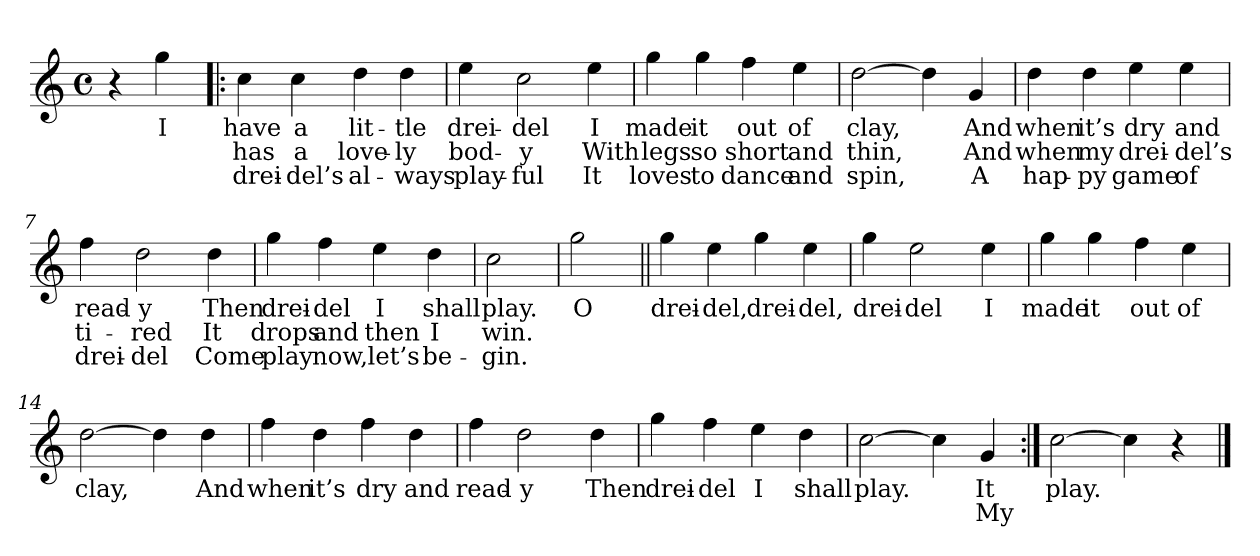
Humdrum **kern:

**kern	**text	**text	**text
*part1	*part1	*part1	*part1
*staff1	*staff1	*staff1	*staff1
*clefG2	*	*	*
*k[]	*	*	*
*C:	*	*	*
*M4/4	*	*	*
*met(c)	*	*	*
=1	=1	=1	=1
!	!LO:LY:b	!LO:LY:b	!LO:LY:b
4r	1.	2.	3.
!	!LO:LY:b	!	!
4gg\	I	.	.
=2!|:	=2!|:	=2!|:	=2!|:
!	!LO:LY:b	!LO:LY:b	!LO:LY:b
4cc\	have	has	drei-
!	!LO:LY:b	!LO:LY:b	!LO:LY:b
4cc\	a	a	-del’s
!	!LO:LY:b	!LO:LY:b	!LO:LY:b
4dd\	lit-	love-	al-
!	!LO:LY:b	!LO:LY:b	!LO:LY:b
4dd\	-tle	-ly	-ways
=3	=3	=3	=3
!	!LO:LY:b	!LO:LY:b	!LO:LY:b
4ee\	drei-	bod-	play-
!	!LO:LY:b	!LO:LY:b	!LO:LY:b
2cc\	-del	-y	-ful
!	!LO:LY:b	!LO:LY:b	!LO:LY:b
4ee\	I	With	It
=4	=4	=4	=4
!	!LO:LY:b	!LO:LY:b	!LO:LY:b
4gg\	made	legs	loves
!	!LO:LY:b	!LO:LY:b	!LO:LY:b
4gg\	it	so	to
!	!LO:LY:b	!LO:LY:b	!LO:LY:b
4ff\	out	short	dance
!	!LO:LY:b	!LO:LY:b	!LO:LY:b
4ee\	of	and	and
=5	=5	=5	=5
!	!LO:LY:b	!LO:LY:b	!LO:LY:b
[2dd\	clay,	thin,	spin,
4dd\]	.	.	.
!	!LO:LY:b	!LO:LY:b	!LO:LY:b
4g/	And	And	A
!!LO:LB:g=z
=6	=6	=6	=6
!	!LO:LY:b	!LO:LY:b	!LO:LY:b
4dd\	when	when	hap-
!	!LO:LY:b	!LO:LY:b	!LO:LY:b
4dd\	it’s	my	-py
!	!LO:LY:b	!LO:LY:b	!LO:LY:b
4ee\	dry	drei-	game
!	!LO:LY:b	!LO:LY:b	!LO:LY:b
4ee\	and	-del’s	of
=7	=7	=7	=7
!	!LO:LY:b	!LO:LY:b	!LO:LY:b
4ff\	read-	ti-	drei-
!	!LO:LY:b	!LO:LY:b	!LO:LY:b
2dd\	-y	-red	-del
!	!LO:LY:b	!LO:LY:b	!LO:LY:b
4dd\	Then	It	Come
=8	=8	=8	=8
!	!LO:LY:b	!LO:LY:b	!LO:LY:b
4gg\	drei-	drops	play
!	!LO:LY:b	!LO:LY:b	!LO:LY:b
4ff\	-del	and	now,
!	!LO:LY:b	!LO:LY:b	!LO:LY:b
4ee\	I	then	let’s
!	!LO:LY:b	!LO:LY:b	!LO:LY:b
4dd\	shall	I	be-
=9	=9	=9	=9
!	!LO:LY:b	!LO:LY:b	!LO:LY:b
2cc\	play.	win.	-gin.
=10	=10	=10	=10
!	!LO:LY:b	!	!
2gg\	O	.	.
!!LO:LB:g=z
=11||	=11||	=11||	=11||
!	!LO:LY:b	!	!
4gg\	drei-	.	.
!	!LO:LY:b	!	!
4ee\	-del,	.	.
!	!LO:LY:b	!	!
4gg\	drei-	.	.
!	!LO:LY:b	!	!
4ee\	-del,	.	.
=12	=12	=12	=12
!	!LO:LY:b	!	!
4gg\	drei-	.	.
!	!LO:LY:b	!	!
2ee\	-del	.	.
!	!LO:LY:b	!	!
4ee\	I	.	.
=13	=13	=13	=13
!	!LO:LY:b	!	!
4gg\	made	.	.
!	!LO:LY:b	!	!
4gg\	it	.	.
!	!LO:LY:b	!	!
4ff\	out	.	.
!	!LO:LY:b	!	!
4ee\	of	.	.
=14	=14	=14	=14
!	!LO:LY:b	!	!
[2dd\	clay,	.	.
4dd\]	.	.	.
!	!LO:LY:b	!	!
4dd\	And	.	.
!!LO:LB:g=z
=15	=15	=15	=15
!	!LO:LY:b	!	!
4ff\	when	.	.
!	!LO:LY:b	!	!
4dd\	it’s	.	.
!	!LO:LY:b	!	!
4ff\	dry	.	.
!	!LO:LY:b	!	!
4dd\	and	.	.
=16	=16	=16	=16
!	!LO:LY:b	!	!
4ff\	read-	.	.
!	!LO:LY:b	!	!
2dd\	-y	.	.
!	!LO:LY:b	!	!
4dd\	Then	.	.
=17	=17	=17	=17
!	!LO:LY:b	!	!
4gg\	drei-	.	.
!	!LO:LY:b	!	!
4ff\	-del	.	.
!	!LO:LY:b	!	!
4ee\	I	.	.
!	!LO:LY:b	!	!
4dd\	shall	.	.
=18	=18	=18	=18
!	!LO:LY:b	!	!
[2cc\	play.	.	.
4cc\]	.	.	.
!	!LO:LY:b	!LO:LY:b	!
4g/	It	My	.
=19:|!	=19:|!	=19:|!	=19:|!
!	!LO:LY:b	!	!
[2cc\	play.	.	.
4cc\]	.	.	.
4r	.	.	.
==	==	==	==
*-	*-	*-	*-
